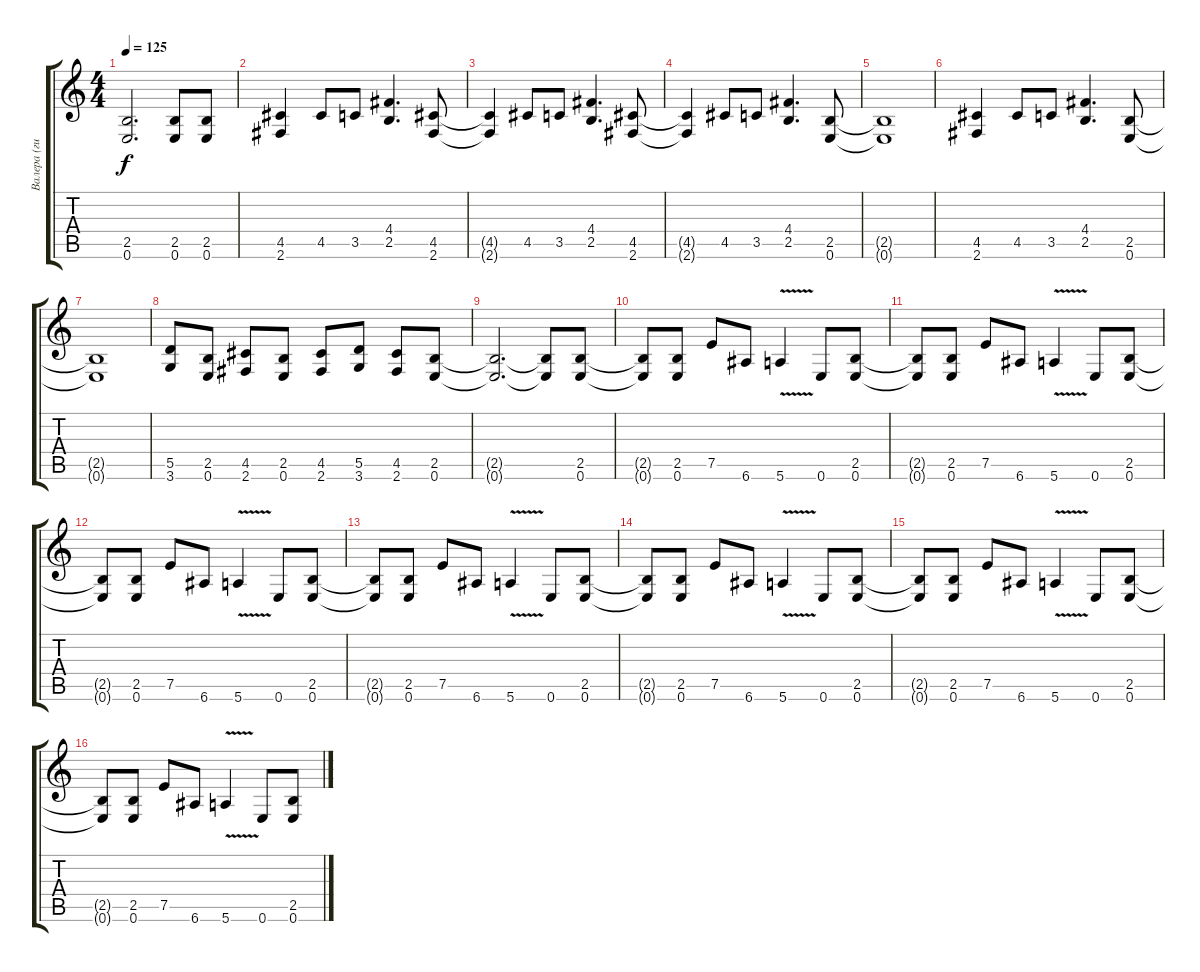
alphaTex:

\track ("Валера (гитара)" "Валера (ги") {instrument distortionguitar}
\staff {score tabs}
\tuning (E4 B3 G3 D3 A2 E2) {hide}
\ts (4 4)
\tempo 125
\clef g2
\ks c
(2.5{t} 0.6{t}).2{d dy f} (2.5 0.6).8 (2.5 0.6).8 |
(4.5 2.6).4 4.5.8 3.5.8 (4.4 2.5).4{d} (4.5 2.6).8 |
(4.5{t} 2.6{t}).4 4.5.8 3.5.8 (4.4 2.5).4{d} (4.5 2.6).8 |
(4.5{t} 2.6{t}).4 4.5.8 3.5.8 (4.4 2.5).4{d} (2.5 0.6).8 |
(2.5{t} 0.6{t}).1 |
(4.5 2.6).4 4.5.8 3.5.8 (4.4 2.5).4{d} (2.5 0.6).8 |
(2.5{t} 0.6{t}).1 |
(5.5 3.6).8 (2.5 0.6).8 (4.5 2.6).8 (2.5 0.6).8 (4.5 2.6).8 (5.5 3.6).8 (4.5 2.6).8 (2.5 0.6).8 |
(2.5{t} 0.6{t}).2{d} (2.5{t} 0.6{t}).8 (2.5 0.6).8 |
(2.5{t} 0.6{t}).8 (2.5 0.6).8 7.5.8 6.6.8 5.6{v}.4 0.6.8 (2.5 0.6).8 |
(2.5{t} 0.6{t}).8 (2.5 0.6).8 7.5.8 6.6.8 5.6{v}.4 0.6.8 (2.5 0.6).8 |
(2.5{t} 0.6{t}).8 (2.5 0.6).8 7.5.8 6.6.8 5.6{v}.4 0.6.8 (2.5 0.6).8 |
(2.5{t} 0.6{t}).8 (2.5 0.6).8 7.5.8 6.6.8 5.6{v}.4 0.6.8 (2.5 0.6).8 |
(2.5{t} 0.6{t}).8 (2.5 0.6).8 7.5.8 6.6.8 5.6{v}.4 0.6.8 (2.5 0.6).8 |
(2.5{t} 0.6{t}).8 (2.5 0.6).8 7.5.8 6.6.8 5.6{v}.4 0.6.8 (2.5 0.6).8 |
(2.5{t} 0.6{t}).8 (2.5 0.6).8 7.5.8 6.6.8 5.6{v}.4 0.6.8 (2.5 0.6).8
